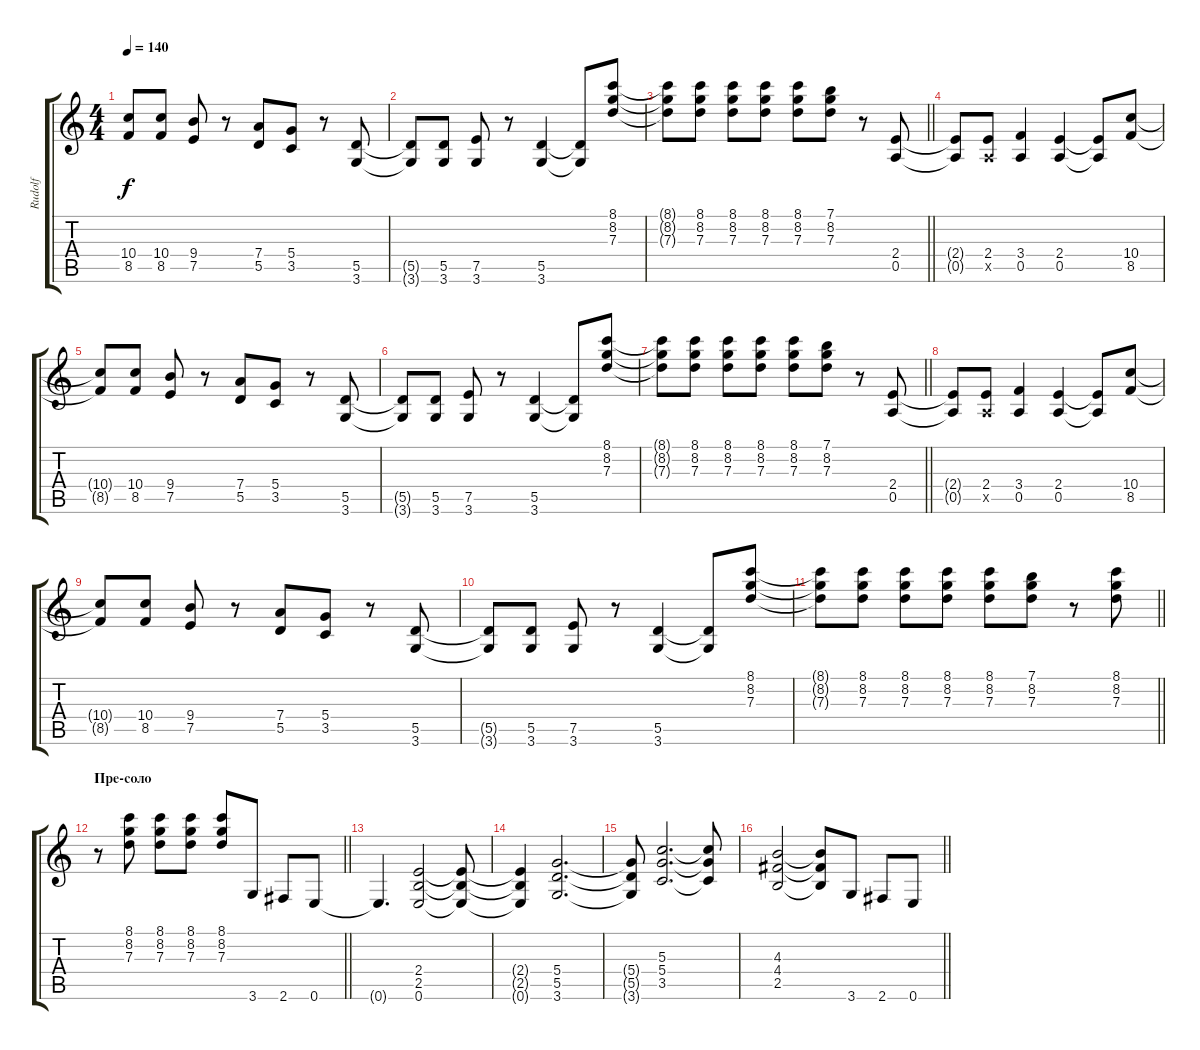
\track ("Rudolf" "Rudolf") {instrument overdrivenguitar}
\staff {score tabs}
\tuning (E4 B3 G3 D3 A2 E2) {hide}
\ts (4 4)
\tempo 140
\clef g2
\ks c
(10.4{t} 8.5{t}).8{dy f} (10.4 8.5).8 (9.4 7.5).8 r.8 (7.4 5.5).8 (5.4 3.5).8 r.8 (5.5 3.6).8 |
(5.5{t} 3.6{t}).8 (5.5 3.6).8 (7.5 3.6).8 r.8 (5.5 3.6).4 (5.5{t} 3.6{t}).8 (8.1 8.2 7.3).8 |
\barLineRight lightlight
(8.1{t} 8.2{t} 7.3{t}).8 (8.1 8.2 7.3).8 (8.1 8.2 7.3).8 (8.1 8.2 7.3).8 (8.1 8.2 7.3).8 (7.1 8.2 7.3).8 r.8 (2.4 0.5).8 |
(2.4{t} 0.5{t}).8 (2.4 0.5{x}).8 (3.4 0.5).4 (2.4 0.5).4 (2.4{t} 0.5{t}).8 (10.4 8.5).8 |
(10.4{t} 8.5{t}).8 (10.4 8.5).8 (9.4 7.5).8 r.8 (7.4 5.5).8 (5.4 3.5).8 r.8 (5.5 3.6).8 |
(5.5{t} 3.6{t}).8 (5.5 3.6).8 (7.5 3.6).8 r.8 (5.5 3.6).4 (5.5{t} 3.6{t}).8 (8.1 8.2 7.3).8 |
\barLineRight lightlight
(8.1{t} 8.2{t} 7.3{t}).8 (8.1 8.2 7.3).8 (8.1 8.2 7.3).8 (8.1 8.2 7.3).8 (8.1 8.2 7.3).8 (7.1 8.2 7.3).8 r.8 (2.4 0.5).8 |
(2.4{t} 0.5{t}).8 (2.4 0.5{x}).8 (3.4 0.5).4 (2.4 0.5).4 (2.4{t} 0.5{t}).8 (10.4 8.5).8 |
(10.4{t} 8.5{t}).8 (10.4 8.5).8 (9.4 7.5).8 r.8 (7.4 5.5).8 (5.4 3.5).8 r.8 (5.5 3.6).8 |
(5.5{t} 3.6{t}).8 (5.5 3.6).8 (7.5 3.6).8 r.8 (5.5 3.6).4 (5.5{t} 3.6{t}).8 (8.1 8.2 7.3).8 |
\barLineRight lightlight
(8.1{t} 8.2{t} 7.3{t}).8 (8.1 8.2 7.3).8 (8.1 8.2 7.3).8 (8.1 8.2 7.3).8 (8.1 8.2 7.3).8 (7.1 8.2 7.3).8 r.8 (8.1 8.2 7.3).8 |
\section ("" "Пре-соло")
\barLineRight lightlight
r.8 (8.1 8.2 7.3).8 (8.1 8.2 7.3).8 (8.1 8.2 7.3).8 (8.1 8.2 7.3).8 3.6.8 2.6.8 0.6.8 |
0.6{t}.4{d} (2.4 2.5 0.6).2 (2.4{t} 2.5{t} 0.6{t}).8 |
(2.4{t} 2.5{t} 0.6{t}).4 (5.4 5.5 3.6).2{d} |
(5.4{t} 5.5{t} 3.6{t}).8 (5.3 5.4 3.5).2{d} (5.3{t} 5.4{t} 3.5{t}).8 |
\barLineRight lightlight
(4.3 4.4 2.5).2 (4.3{t} 4.4{t} 2.5{t}).8 3.6.8 2.6.8 0.6.8
